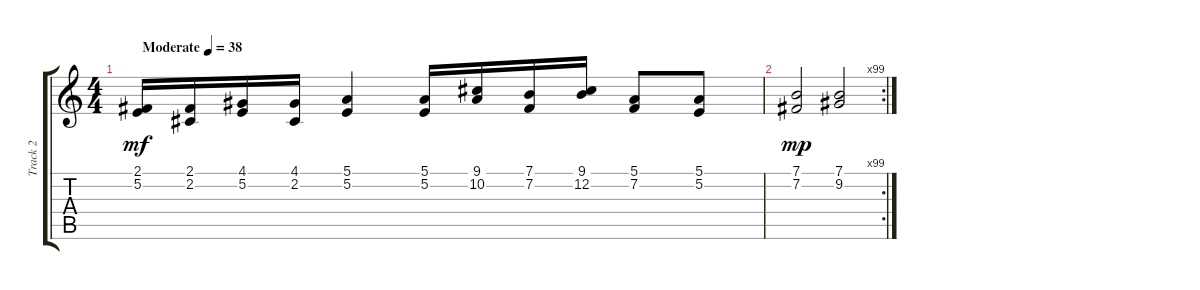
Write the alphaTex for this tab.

\track ("Track 2" "Track 2") {instrument flute}
\staff {score tabs}
\tuning (E4 B3 G3 D3 A2 E2) {hide}
\ts (4 4)
\tempo (38 "Moderate")
\clef g2
\ks c
(2.1 5.2).16{dy mf instrument flute} (2.1 2.2).16 (4.1 5.2).16 (4.1 2.2).16 (5.1 5.2).4 (5.1 5.2).16 (9.1 10.2).16 (7.1 7.2).16 (9.1 12.2).16 (5.1 7.2).8 (5.1 5.2).8 |
\rc 99
(7.1 7.2).2{dy mp} (7.1 9.2).2
